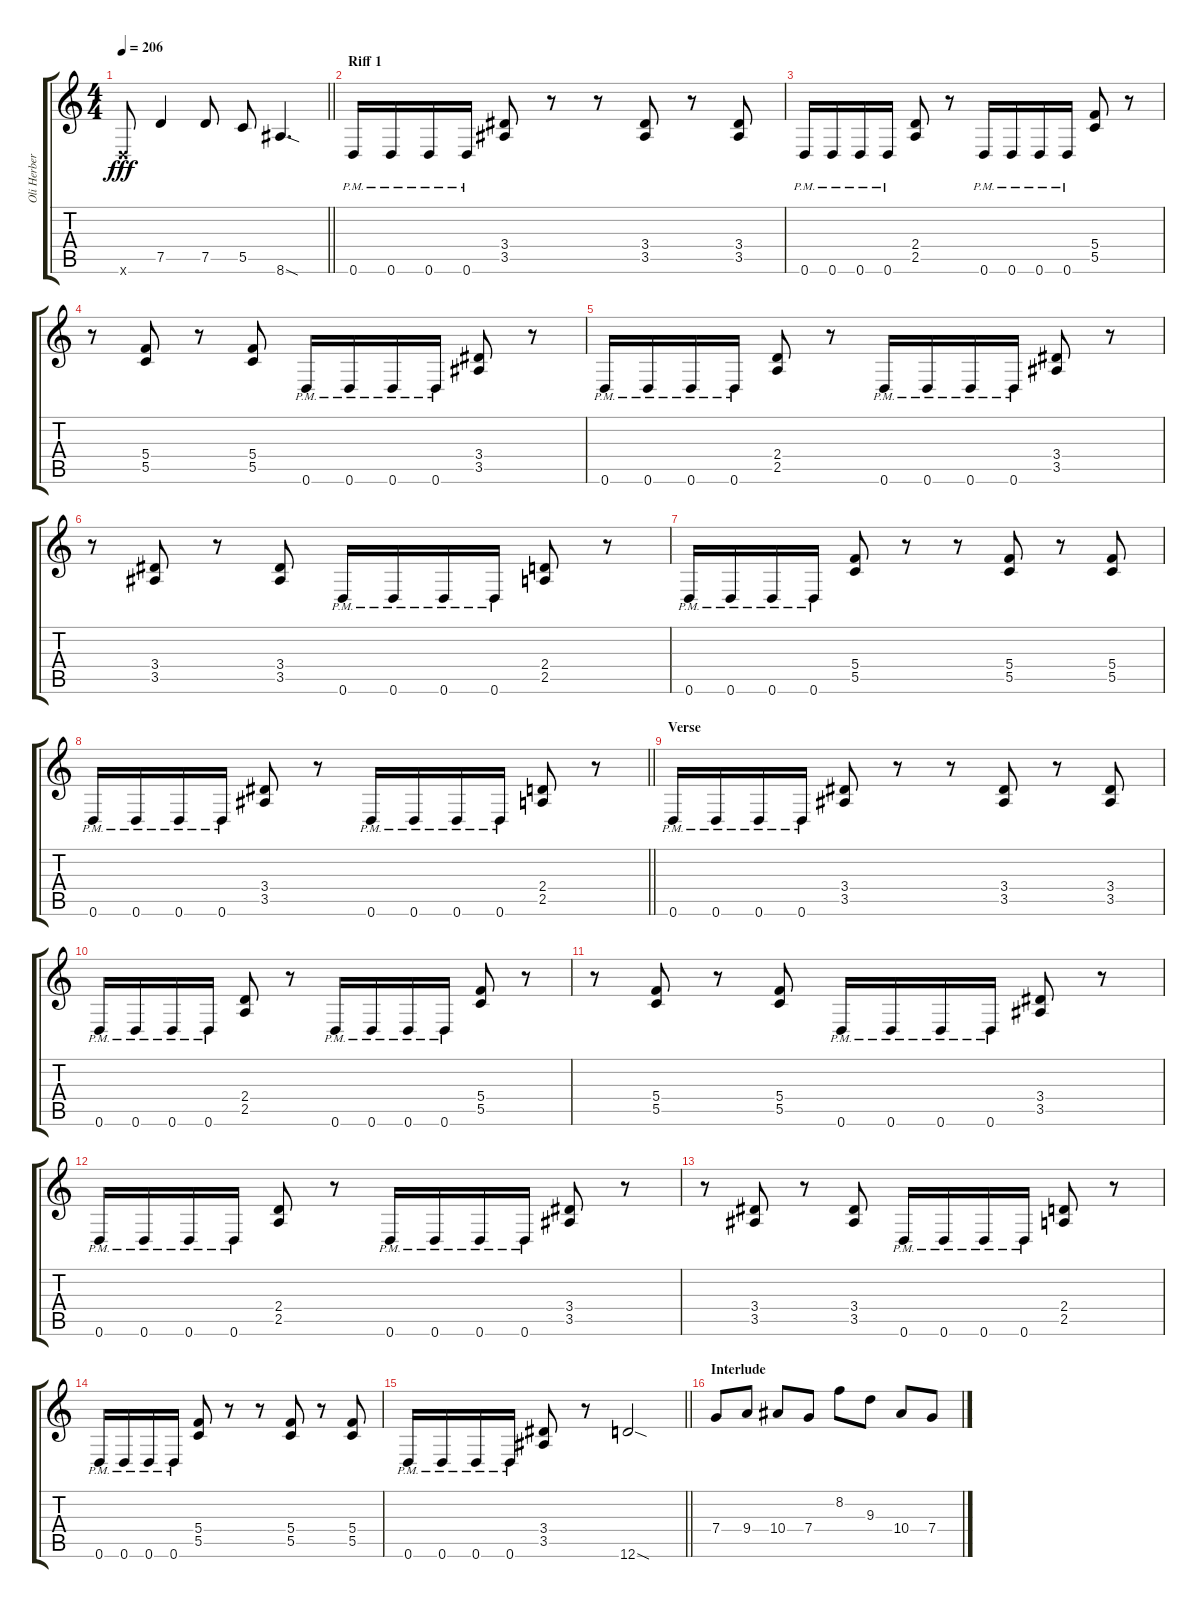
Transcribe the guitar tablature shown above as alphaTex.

\track ("Oli Herbert" "Oli Herber") {instrument overdrivenguitar}
\staff {score tabs}
\tuning (D4 A3 F3 C3 G2 D2) {hide}
\ts (4 4)
\tempo 206
\clef g2
\barLineRight lightlight
\ks c
0.6{x}.8{dy fff} 7.5.4 7.5.8 5.5.8 8.6{sod}.4{d} |
\section ("" "Riff 1")
0.6{pm}.16 0.6{pm}.16 0.6{pm}.16 0.6{pm}.16 (3.4 3.5).8 r.8 r.8 (3.4 3.5).8 r.8 (3.4 3.5).8 |
0.6{pm}.16 0.6{pm}.16 0.6{pm}.16 0.6{pm}.16 (2.4 2.5).8 r.8 0.6{pm}.16 0.6{pm}.16 0.6{pm}.16 0.6{pm}.16 (5.4 5.5).8 r.8 |
r.8 (5.4 5.5).8 r.8 (5.4 5.5).8 0.6{pm}.16 0.6{pm}.16 0.6{pm}.16 0.6{pm}.16 (3.4 3.5).8 r.8 |
0.6{pm}.16 0.6{pm}.16 0.6{pm}.16 0.6{pm}.16 (2.4 2.5).8 r.8 0.6{pm}.16 0.6{pm}.16 0.6{pm}.16 0.6{pm}.16 (3.4 3.5).8 r.8 |
r.8 (3.4 3.5).8 r.8 (3.4 3.5).8 0.6{pm}.16 0.6{pm}.16 0.6{pm}.16 0.6{pm}.16 (2.4 2.5).8 r.8 |
0.6{pm}.16 0.6{pm}.16 0.6{pm}.16 0.6{pm}.16 (5.4 5.5).8 r.8 r.8 (5.4 5.5).8 r.8 (5.4 5.5).8 |
\barLineRight lightlight
0.6{pm}.16 0.6{pm}.16 0.6{pm}.16 0.6{pm}.16 (3.4 3.5).8 r.8 0.6{pm}.16 0.6{pm}.16 0.6{pm}.16 0.6{pm}.16 (2.4 2.5).8 r.8 |
\section ("" "Verse")
0.6{pm}.16 0.6{pm}.16 0.6{pm}.16 0.6{pm}.16 (3.4 3.5).8 r.8 r.8 (3.4 3.5).8 r.8 (3.4 3.5).8 |
0.6{pm}.16 0.6{pm}.16 0.6{pm}.16 0.6{pm}.16 (2.4 2.5).8 r.8 0.6{pm}.16 0.6{pm}.16 0.6{pm}.16 0.6{pm}.16 (5.4 5.5).8 r.8 |
r.8 (5.4 5.5).8 r.8 (5.4 5.5).8 0.6{pm}.16 0.6{pm}.16 0.6{pm}.16 0.6{pm}.16 (3.4 3.5).8 r.8 |
0.6{pm}.16 0.6{pm}.16 0.6{pm}.16 0.6{pm}.16 (2.4 2.5).8 r.8 0.6{pm}.16 0.6{pm}.16 0.6{pm}.16 0.6{pm}.16 (3.4 3.5).8 r.8 |
r.8 (3.4 3.5).8 r.8 (3.4 3.5).8 0.6{pm}.16 0.6{pm}.16 0.6{pm}.16 0.6{pm}.16 (2.4 2.5).8 r.8 |
0.6{pm}.16 0.6{pm}.16 0.6{pm}.16 0.6{pm}.16 (5.4 5.5).8 r.8 r.8 (5.4 5.5).8 r.8 (5.4 5.5).8 |
\barLineRight lightlight
0.6{pm}.16 0.6{pm}.16 0.6{pm}.16 0.6{pm}.16 (3.4 3.5).8 r.8 12.6{sod}.2 |
\section ("" "Interlude")
7.4.8 9.4.8 10.4.8 7.4.8 8.2.8 9.3.8 10.4.8 7.4.8
